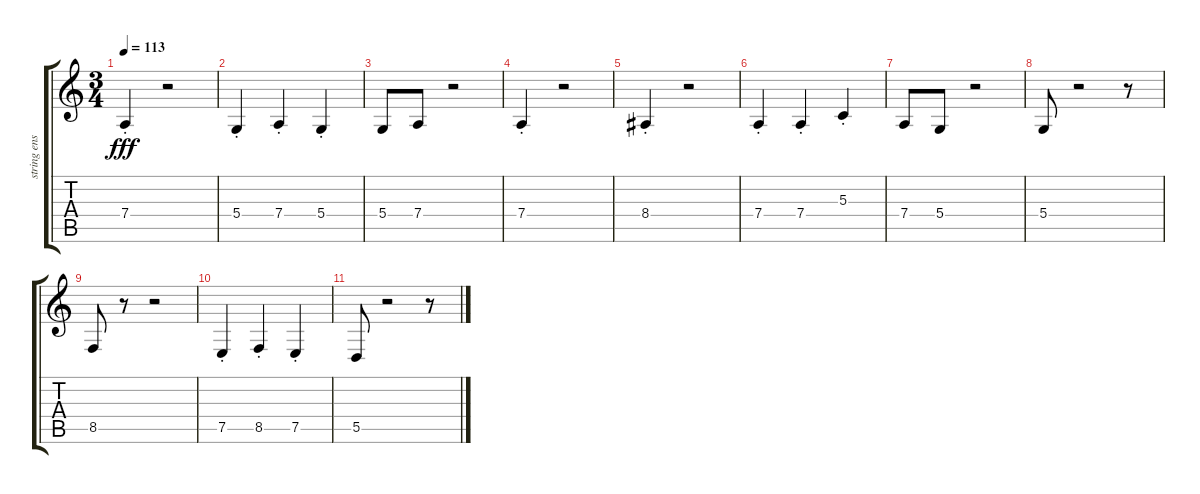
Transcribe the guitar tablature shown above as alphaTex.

\track ("string ensemble" "string ens") {instrument stringensemble1}
\staff {score tabs}
\tuning (E4 B3 G3 D3 A2 E2) {hide}
\ts (3 4)
\tempo 113
\clef g2
\ks c
7.4{st}.4{dy fff} r.2 |
5.4{st}.4 7.4{st}.4 5.4{st}.4 |
5.4.8 7.4.8 r.2 |
7.4{st}.4 r.2 |
8.4{st}.4 r.2 |
7.4{st}.4 7.4{st}.4 5.3{st}.4 |
7.4.8 5.4.8 r.2 |
5.4.8 r.2 r.8 |
8.5.8 r.8 r.2 |
7.5{st}.4 8.5{st}.4 7.5{st}.4 |
5.5.8 r.2 r.8
